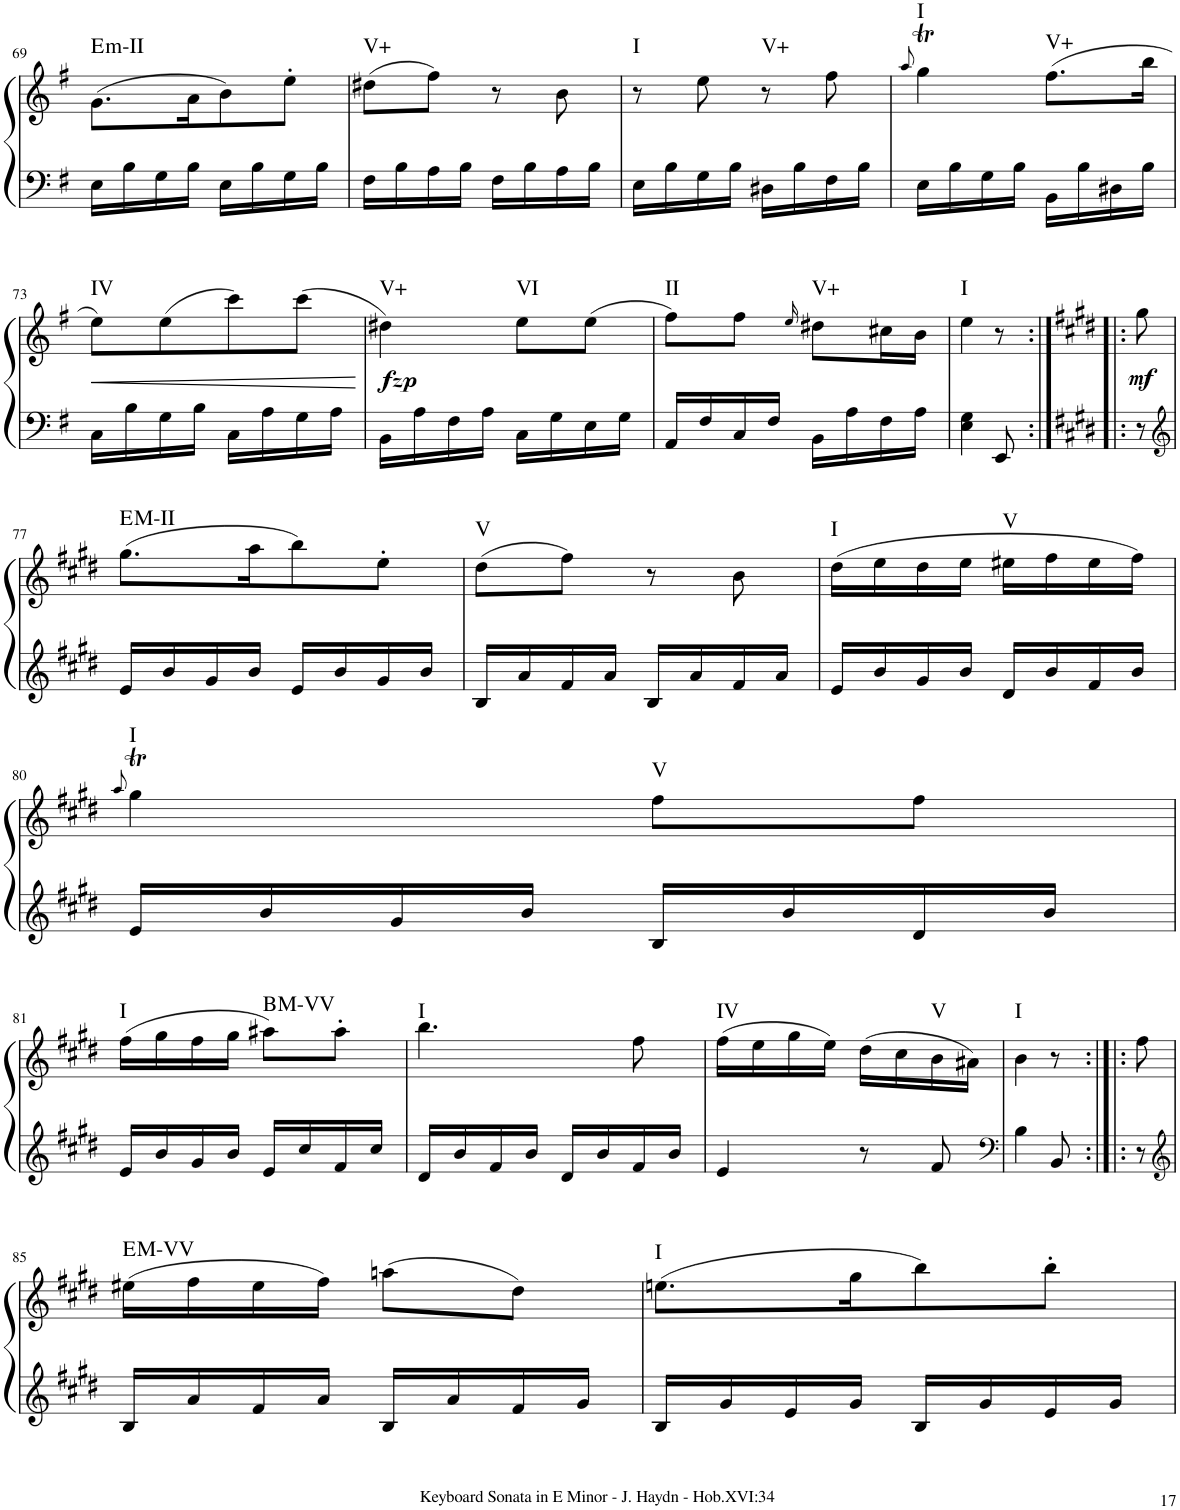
**kern	**kern	**dynam	**harte
*part1	*part1	*part1	*part1
*staff2	*staff1	*staff1/2	*
*I"Piano	*	*	*
*I'Pno.	*	*	*
!!LO:PB:g=z
*clefF4	*clefG2	*	*
*k[f#]	*k[f#]	*	*
*M2/4	*M2/4	*	*
=69	=69	=69	=69
!	!	!	!LO:H:kt=m
16E\LL	(8.g\L	.	E:min
16B\	.	.	.
16G\	.	.	.
16B\JJ	16a\K	.	.
16E\LL	8b\)	.	.
16B\	.	.	.
16G\	8ee'\J	.	.
16B\JJ	.	.	.
=70	=70	=70	=70
!	!	!	!LO:H:kt=V+
16F#\LL	(8dd#X\L	.	N
16B\	.	.	.
16A\	8ff#\J)	.	.
16B\JJ	.	.	.
16F#\LL	8r	.	.
16B\	.	.	.
16A\	8b\	.	.
16B\JJ	.	.	.
=71	=71	=71	=71
!	!	!	!LO:H:kt=I
16E\LL	8r	.	N
16B\	.	.	.
16G\	8ee\	.	.
16B\JJ	.	.	.
!	!	!	!LO:H:kt=V+
16D#X\LL	8r	.	N
16B\	.	.	.
16F#\	8ff#\	.	.
16B\JJ	.	.	.
=72	=72	=72	=72
.	8qaa/	.	.
!	!	!	!LO:H:kt=I
16E\LL	4ggT\	.	N
16B\	.	.	.
16G\	.	.	.
16B\JJ	.	.	.
!	!	!	!LO:H:kt=V+
16BB\LL	(8.ff#\L	.	N
16B\	.	.	.
16D#X\	.	.	.
16B\JJ	16bb\Jk	.	.
!!LO:LB:g=z
=73	=73	=73	=73
!	!	!LO:HP:b	!LO:H:kt=IV
16C\LL	8ee\L)	<	N
16B\	.	.	.
16G\	(8ee\	.	.
16B\JJ	.	.	.
16C\LL	8ccc\)	.	.
16A\	.	.	.
16G\	(8ccc\J	.	.
16A\JJ	.	.	.
.	.	[	.
=74	=74	=74	=74
!	!	!LO:DY:b	!LO:H:kt=V+
16BB\LL	4dd#X\)	other-dynamics	N
16A\	.	.	.
16F#\	.	.	.
16A\JJ	.	.	.
!	!	!	!LO:H:kt=VI
16C\LL	8ee\L	.	N
16G\	.	.	.
16E\	(8ee\J	.	.
16G\JJ	.	.	.
=75	=75	=75	=75
!	!	!	!LO:H:kt=II
16AA/LL	8ff#\L)	.	N
16F#/	.	.	.
16C/	8ff#\J	.	.
16F#/JJ	.	.	.
.	16qee/	.	.
!	!	!	!LO:H:kt=V+
16BB\LL	8dd#X\L	.	N
16A\	.	.	.
16F#\	16cc#X\L	.	.
16A\JJ	16b\JJ	.	.
=76	=76	=76	=76
!	!	!	!LO:H:kt=I
4E\ 4G\	4ee\	.	N
8EE/	8r	.	.
=76X5:|!|:	=76X5:|!|:	=76X5:|!|:	=76X5:|!|:
*k[f#c#g#d#]	*k[f#c#g#d#]	*	*
!	!	!LO:DY:b	!
8r	8gg#\	mf	.
!!LO:LB:g=z
=77	=77	=77	=77
*clefG2	*	*	*
!	!	!	!LO:H:kt=M
16e/LL	(8.gg#\L	.	E:maj
16b/	.	.	.
16g#/	.	.	.
16b/JJ	16aa\K	.	.
16e/LL	8bb\)	.	.
16b/	.	.	.
16g#/	8ee'\J	.	.
16b/JJ	.	.	.
=78	=78	=78	=78
!	!	!	!LO:H:kt=V
16B/LL	(8dd#\L	.	N
16a/	.	.	.
16f#/	8ff#\J)	.	.
16a/JJ	.	.	.
16B/LL	8r	.	.
16a/	.	.	.
16f#/	8b\	.	.
16a/JJ	.	.	.
=79	=79	=79	=79
!	!	!	!LO:H:kt=I
16e/LL	(16dd#\LL	.	N
16b/	16ee\	.	.
16g#/	16dd#\	.	.
16b/JJ	16ee\JJ	.	.
!	!	!	!LO:H:kt=V
16d#/LL	16ee#X\LL	.	N
16b/	16ff#\	.	.
16f#/	16ee#\	.	.
16b/JJ	16ff#\JJ)	.	.
!!LO:LB:g=z
=80	=80	=80	=80
.	8qaa/	.	.
!	!	!	!LO:H:kt=I
16e/LL	4gg#t\	.	N
16b/	.	.	.
16g#/	.	.	.
16b/JJ	.	.	.
!	!	!	!LO:H:kt=V
16B/LL	8ff#\L	.	N
16b/	.	.	.
16d#/	8ff#\J	.	.
16b/JJ	.	.	.
!!LO:LB:g=z
=81	=81	=81	=81
!	!	!	!LO:H:kt=I
16e/LL	(16ff#\LL	.	N
16b/	16gg#\	.	.
16g#/	16ff#\	.	.
16b/JJ	16gg#\JJ	.	.
!	!	!	!LO:H:kt=M
16e/LL	8aa#X\L)	.	B:maj
16cc#/	.	.	.
16f#/	8aa#'\J	.	.
16cc#/JJ	.	.	.
=82	=82	=82	=82
!	!	!	!LO:H:kt=I
16d#/LL	4.bb\	.	N
16b/	.	.	.
16f#/	.	.	.
16b/JJ	.	.	.
16d#/LL	.	.	.
16b/	.	.	.
16f#/	8ff#\	.	.
16b/JJ	.	.	.
=83	=83	=83	=83
!	!	!	!LO:H:kt=IV
4e/	(16ff#\LL	.	N
.	16ee\	.	.
.	16gg#\	.	.
.	16ee\JJ)	.	.
8r	(16dd#\LL	.	.
.	16cc#\	.	.
!	!	!	!LO:H:kt=V
8f#/	16b\	.	N
.	16a#X\JJ)	.	.
=84	=84	=84	=84
*clefF4	*	*	*
!	!	!	!LO:H:kt=I
4B\	4b\	.	N
8BB/	8r	.	.
=84X6:|!|:	=84X6:|!|:	=84X6:|!|:	=84X6:|!|:
8r	8ff#\	.	.
!!LO:LB:g=z
=85	=85	=85	=85
*clefG2	*	*	*
!	!	!	!LO:H:kt=M
16B/LL	(16ee#X\LL	.	E:maj
16a/	16ff#\	.	.
16f#/	16ee#\	.	.
16a/JJ	16ff#\JJ)	.	.
16B/LL	(8aan\L	.	.
16a/	.	.	.
16f#/	8dd#\J)	.	.
16g#/JJ	.	.	.
=86	=86	=86	=86
!	!	!	!LO:H:kt=I
16B/LL	(8.een\L	.	N
16g#/	.	.	.
16e/	.	.	.
16g#/JJ	16gg#\K	.	.
16B/LL	8bb\)	.	.
16g#/	.	.	.
16e/	8bb'\J	.	.
16g#/JJ	.	.	.
=	=	=	=
*-	*-	*-	*-
